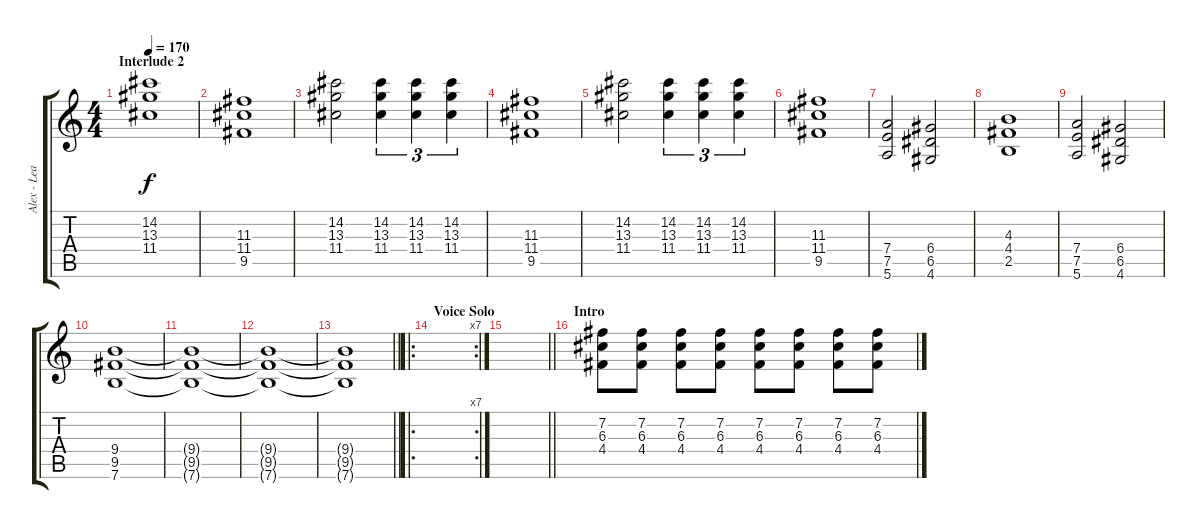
\track ("Alex - Lead Guitar" "Alex - Lea") {instrument distortionguitar}
\staff {score tabs}
\tuning (E4 B3 G3 D3 A2 E2) {hide}
\ts (4 4)
\section ("" "Interlude 2")
\tempo 170
\clef g2
\ks c
(14.2 13.3 11.4).1{dy f volume 13 instrument distortionguitar} |
(11.3 11.4 9.5).1 |
(14.2 13.3 11.4).2 (14.2 13.3 11.4).4{tu (3 2)} (14.2 13.3 11.4).4{tu (3 2)} (14.2 13.3 11.4).4{tu (3 2)} |
(11.3 11.4 9.5).1 |
(14.2 13.3 11.4).2 (14.2 13.3 11.4).4{tu (3 2)} (14.2 13.3 11.4).4{tu (3 2)} (14.2 13.3 11.4).4{tu (3 2)} |
(11.3 11.4 9.5).1 |
(7.4 7.5 5.6).2 (6.4 6.5 4.6).2 |
(4.3 4.4 2.5).1 |
(7.4 7.5 5.6).2 (6.4 6.5 4.6).2 |
(9.4 9.5 7.6).1 |
(9.4{t} 9.5{t} 7.6{t}).1 |
(9.4{t} 9.5{t} 7.6{t}).1{volume 0} |
\barLineRight lightlight
(9.4{t} 9.5{t} 7.6{t}).1 |
\ro
\rc 7
\section ("" "Voice Solo")
|
\barLineRight lightlight
|
\section ("" "Intro")
(7.2 6.3 4.4).8 (7.2 6.3 4.4).8 (7.2 6.3 4.4).8 (7.2 6.3 4.4).8 (7.2 6.3 4.4).8 (7.2 6.3 4.4).8 (7.2 6.3 4.4).8 (7.2 6.3 4.4).8
